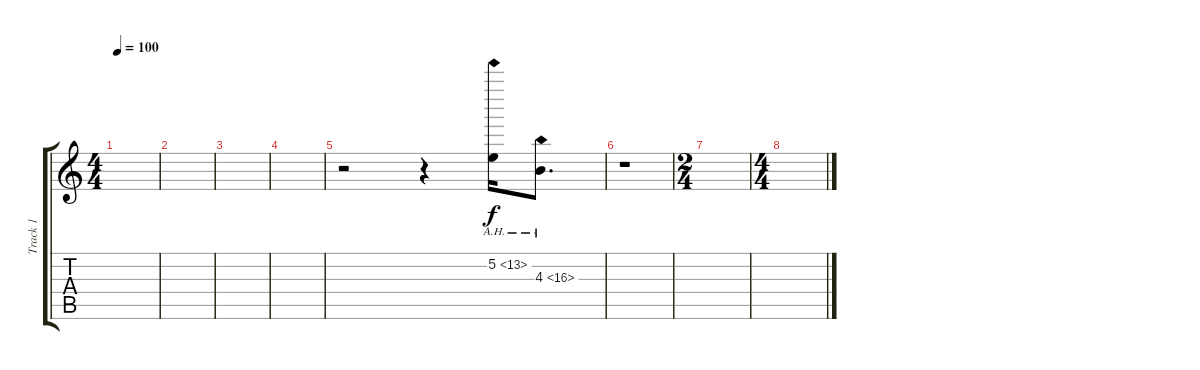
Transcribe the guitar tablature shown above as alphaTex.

\track ("Track 1" "Track 1") {instrument acousticguitarsteel}
\staff {score tabs}
\tuning (E4 B3 G3 D3 A2 E2) {hide}
\ts (4 4)
\tempo 100
\clef g2
\ks c
|
|
|
|
r.2 r.4 5.2{ah 8}.16 4.3{ah 12}.8{d} |
r.1 |
\ts (2 4)
|
\ts (4 4)
